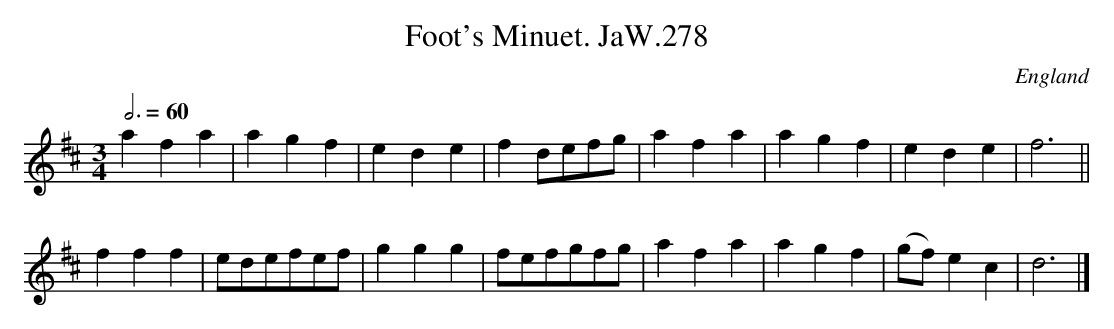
X:1
T:Foot's Minuet. JaW.278
L:1/4
M:3/4
O:England
Q:3/4=60
K:D
afa|agf|ede|fd/e/f/g/|afa|agf|ede|f3||!
fff|e/d/e/f/e/f/|ggg|f/e/f/g/f/g/|afa|agf|(g/f/)ec|d3|]
